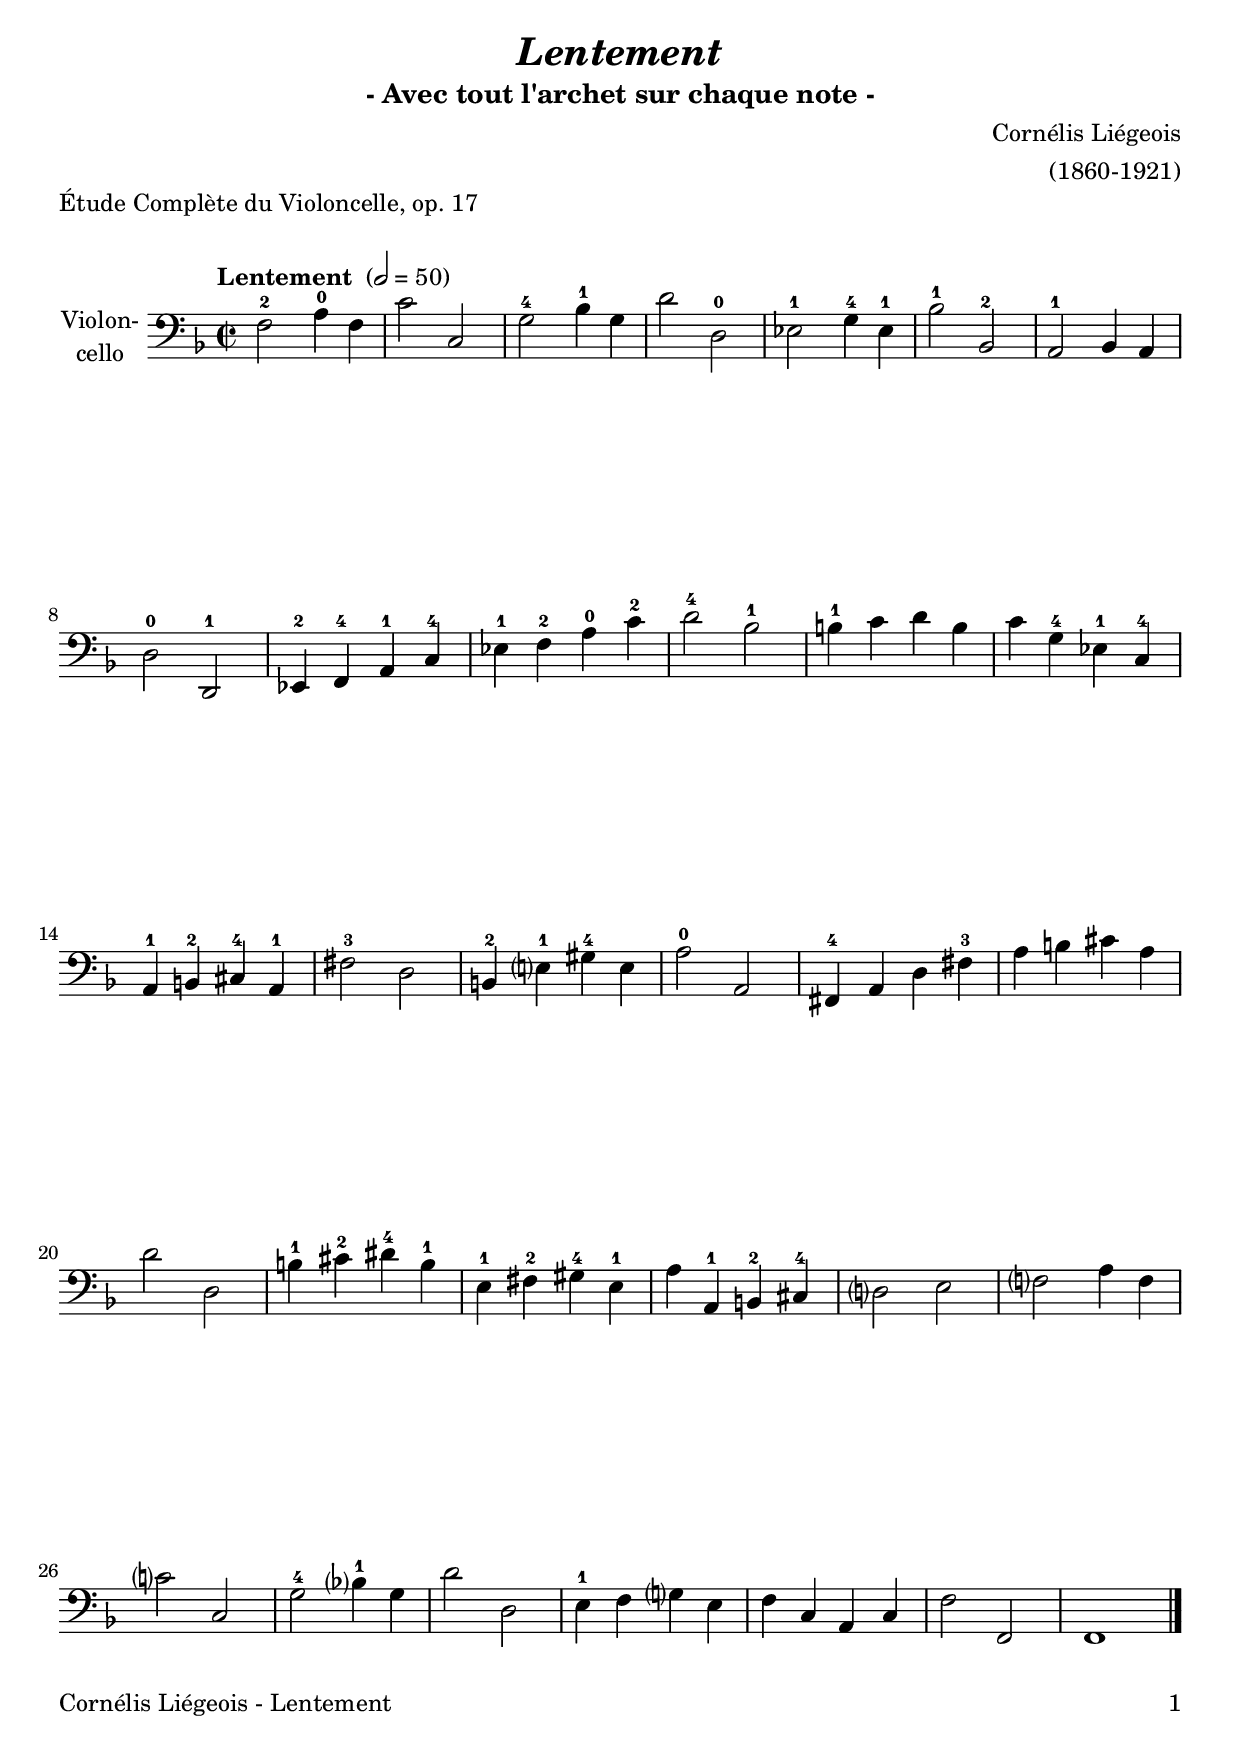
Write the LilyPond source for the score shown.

\version "2.24.1"
\include "deutsch.ly"

#(set-global-staff-size 21)

\header {
  title     = \markup \bold \italic "Lentement"
  subtitle  = "- Avec tout l'archet sur chaque note -"
  composer  = "Cornélis Liégeois"
  arranger  = "(1860-1921)"
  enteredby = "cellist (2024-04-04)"
  piece     = "Étude Complète du Violoncelle, op. 17"
}

voiceconsts = {
  \key f \major
  \time 2/2
  \clef "bass"
%  \numericTimeSignature
  \compressEmptyMeasures
  % Set default beaming for all staves
%  \set Timing.beamExceptions = #'()
%  \set Timing.baseMoment     = #(ly:make-moment 1 4)
%  \set Timing.beatStructure  = #'(1 1 1)
  \tempo "Lentement " 2=50
}

mist = "string ensemble 1"
mivl = "violin"
miba = "cello"
mipz = "pizzicato strings"

pori = \markup \italic "poco rit."

va = \relative c {
  \voiceconsts

  f2-2 a4-0 f
  c'2 c,
  g'-4 b4-1 g
  d'2 d,-0
  es-1 g4-4 es-1
  b'2-1 b,-2
  a-1 b4 a
  d2-0 d,-1
  es4-2 f-4 a-1 c-4
  es-1 f-2 a-0 c-2

  d2-4 b-1
  h4-1 c d h
  c g-4 es-1 c-4
  a-1 h-2 cis-4 a-1
  fis'2-3 d
  h4-2 e?-1 gis-4 e
  a2-0 a,
  fis4-4 a d fis-3
  a h cis a
  d2 d,
  h'4-1 cis-2 dis-4 h-1

  e,-1 fis-2 gis-4 e-1
  a a,-1 h-2 cis-4
  d?2 e
  f? a4 f
  c'?2 c,
  g'-4 b?4-1 g 
  d'2 d,
  e4-1 f g? e
  f c a c
  f2 f,
  f1 \bar "|."
}


music = \new StaffGroup <<
      \new Staff {
	\set Staff.midiInstrument = \miba
	\set Staff.instrumentName = \markup \center-column { "Violon-" "cello" }
	\transpose f f { \va }
      }
>>

\book {
   \paper {
    print-page-number = ##t
    print-first-page-number = ##t
    ragged-last-bottom = ##f
    oddHeaderMarkup = \markup \null
    evenHeaderMarkup = \markup \null
    oddFooterMarkup = \markup {
      \fill-line {
        \if \should-print-page-number
        "Cornélis Liégeois - Lentement" \fromproperty #'page:page-number-string
      }
    }
    evenFooterMarkup = \oddFooterMarkup
  } \score {
    \music
    \layout {}
  }

  \score {
    \unfoldRepeats \music

    \midi {
      \context {
        \Score
      }
    }
  }
}